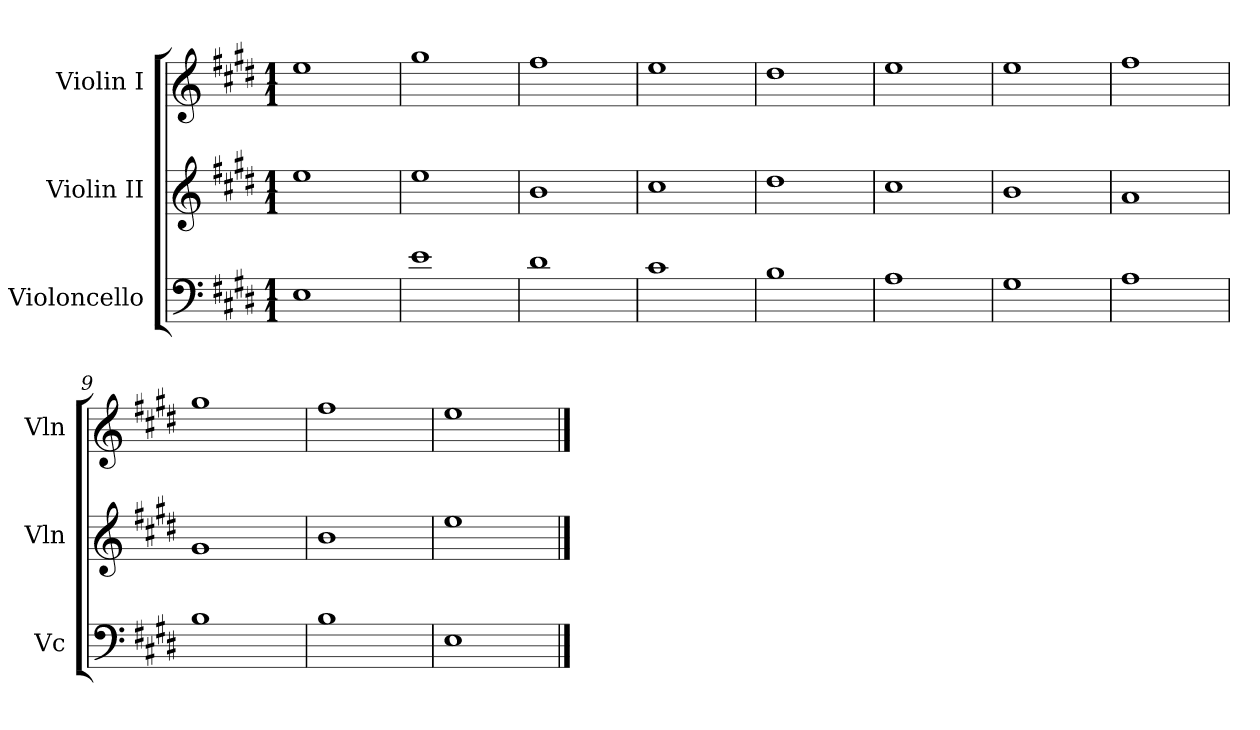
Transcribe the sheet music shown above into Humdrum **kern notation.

**kern	**kern	**kern
*part3	*part2	*part1
*staff3	*staff2	*staff1
*I"Violoncello	*I"Violin II	*I"Violin I
*I'Vc	*I'Vln	*I'Vln
*clefF4	*clefG2	*clefG2
*k[f#c#g#d#]	*k[f#c#g#d#]	*k[f#c#g#d#]
*M1/1	*M1/1	*M1/1
=1	=1	=1
1E	1ee	1ee
=2	=2	=2
1e	1ee	1gg#
=3	=3	=3
1d#	1b	1ff#
=4	=4	=4
1c#	1cc#	1ee
=5	=5	=5
1B	1dd#	1dd#
=6	=6	=6
1A	1cc#	1ee
=7	=7	=7
1G#	1b	1ee
=8	=8	=8
1A	1a	1ff#
=9	=9	=9
1B	1g#	1gg#
=10	=10	=10
1B	1b	1ff#
=11	=11	=11
1E	1ee	1ee
==	==	==
*-	*-	*-
